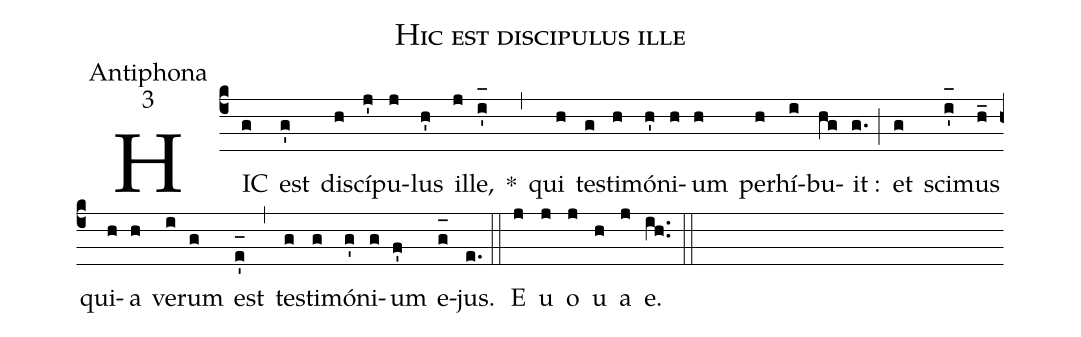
name:Hic est discipulus ille;
office-part:Antiphona;
mode:3;
%%
(c4) HIC(g) est(g') di(h)scí(j')pu(j)lus(h') il(j)le,(i'_[oh:h]) *(,) qui(h) te(g)sti(h)mó(h')ni(h)um(h) per(h)hí(i)bu(hg)it :(g.) (;) et(g) sci(i'_[oh:h])mus(h_) qui(h)a(h) ve(i)rum(g) est(e'_[oh:h]) (,) te(g)sti(g)mó(g')ni(g)um(f') e(g_[oh:h])jus.(e.) (::) <eu>E(j) u(j) o(j) u(h) a(j) e.</eu>(ih..) (::)
